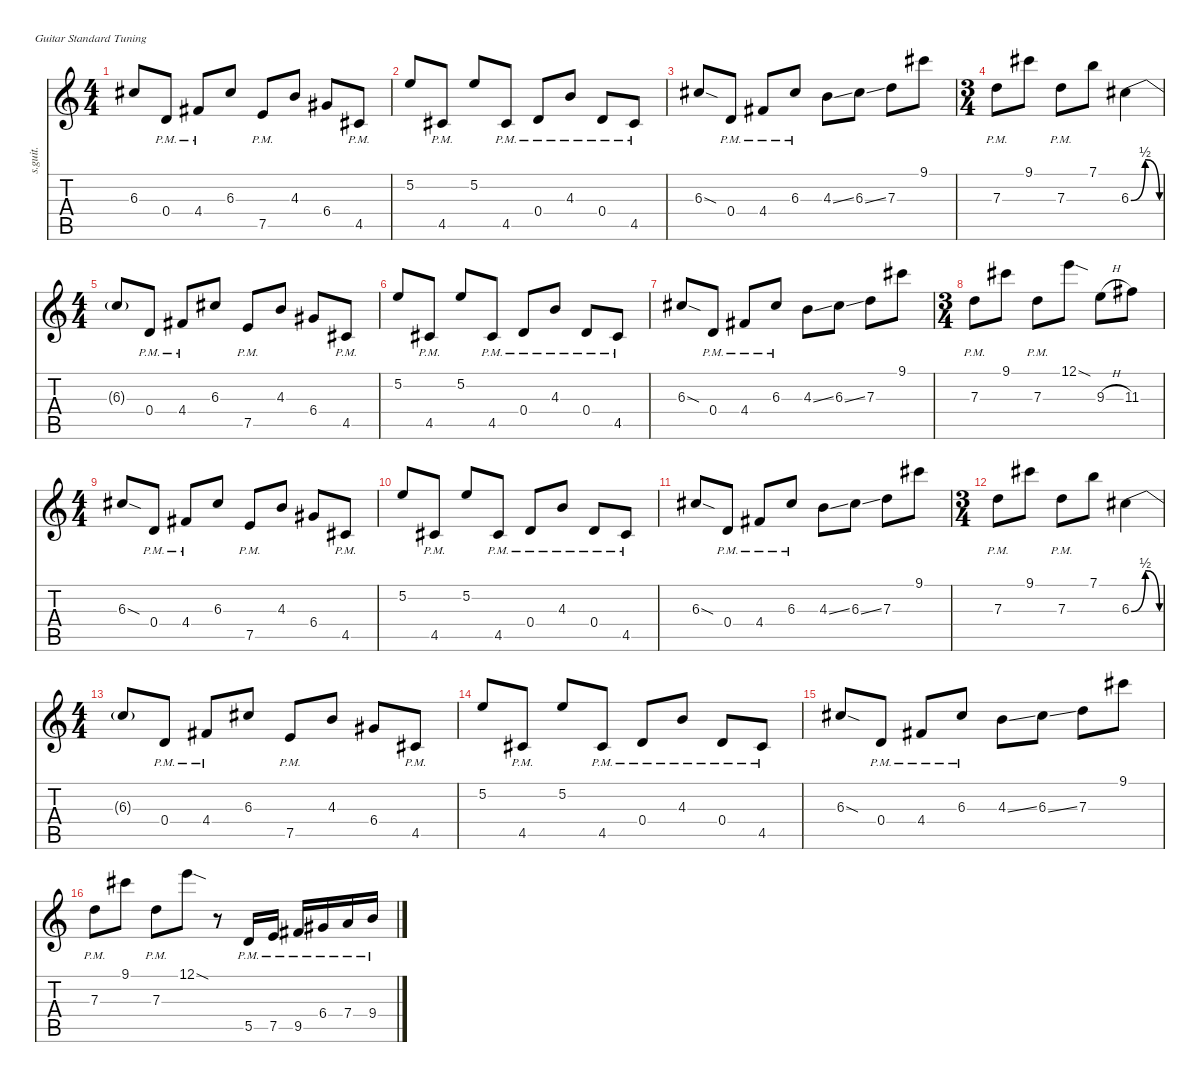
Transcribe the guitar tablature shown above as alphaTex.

\defaultSystemsLayout 4
\hideDynamics
\bracketExtendMode nobrackets
\track ("Mario" "s.guit.") {instrument electricguitarclean}
\staff {score tabs}
\tuning (E4 B3 G3 D3 A2 E2)
\ts (4 4)
\tempo (195 hide)
\clef g2
\ks c
6.3{acc #}.8{dy mf} 0.4{pm}.8 4.4{pm acc #}.8 6.3{acc #}.8 7.5{pm}.8 4.3.8 6.4{acc #}.8 4.5{pm acc #}.8 |
5.2.8 4.5{pm acc #}.8 5.2.8 4.5{pm acc #}.8 0.4{pm}.8 4.3{pm}.8 0.4{pm}.8 4.5{pm acc #}.8 |
6.3{sod acc #}.8 0.4{pm}.8 4.4{pm acc #}.8 6.3{pm acc #}.8 4.3{ss}.8 6.3{ss acc #}.8 7.3.8 9.1{acc #}.8 |
\ts (3 4)
\beaming (8 2 2 2 2)
7.3{pm}.8 9.1{acc #}.8 7.3{pm}.8 7.1.8 6.3{be (bendrelease 0 0 30 2 30 2 60 0) acc #}.4 |
\ts (4 4)
\beaming (8 2 2 2 2)
6.3{t acc #}.8 0.4{pm}.8 4.4{pm acc #}.8 6.3{acc #}.8 7.5{pm}.8 4.3.8 6.4{acc #}.8 4.5{pm acc #}.8 |
5.2.8 4.5{pm acc #}.8 5.2.8 4.5{pm acc #}.8 0.4{pm}.8 4.3{pm}.8 0.4{pm}.8 4.5{pm acc #}.8 |
6.3{sod acc #}.8 0.4{pm}.8 4.4{pm acc #}.8 6.3{pm acc #}.8 4.3{ss}.8 6.3{ss acc #}.8 7.3.8 9.1{acc #}.8 |
\ts (3 4)
\beaming (8 2 2 2 2)
7.3{pm}.8 9.1{acc #}.8 7.3{pm}.8 12.1{sod}.8 9.3{h}.8 11.3{acc #}.8 |
\ts (4 4)
\beaming (8 2 2 2 2)
6.3{sod acc #}.8 0.4{pm}.8 4.4{pm acc #}.8 6.3{acc #}.8 7.5{pm}.8 4.3.8 6.4{acc #}.8 4.5{pm acc #}.8 |
5.2.8 4.5{pm acc #}.8 5.2.8 4.5{pm acc #}.8 0.4{pm}.8 4.3{pm}.8 0.4{pm}.8 4.5{pm acc #}.8 |
6.3{sod acc #}.8 0.4{pm}.8 4.4{pm acc #}.8 6.3{pm acc #}.8 4.3{ss}.8 6.3{ss acc #}.8 7.3.8 9.1{acc #}.8 |
\ts (3 4)
\beaming (8 2 2 2 2)
7.3{pm}.8 9.1{acc #}.8 7.3{pm}.8 7.1.8 6.3{be (bendrelease 0 0 30 2 30 2 60 0) acc #}.4 |
\ts (4 4)
\beaming (8 2 2 2 2)
6.3{t acc #}.8 0.4{pm}.8 4.4{pm acc #}.8 6.3{acc #}.8 7.5{pm}.8 4.3.8 6.4{acc #}.8 4.5{pm acc #}.8 |
5.2.8 4.5{pm acc #}.8 5.2.8 4.5{pm acc #}.8 0.4{pm}.8 4.3{pm}.8 0.4{pm}.8 4.5{pm acc #}.8 |
6.3{sod acc #}.8 0.4{pm}.8 4.4{pm acc #}.8 6.3{pm acc #}.8 4.3{ss}.8 6.3{ss acc #}.8 7.3.8 9.1{acc #}.8 |
7.3{pm}.8 9.1{acc #}.8 7.3{pm}.8 12.1{sod}.8 r.8 5.5{pm}.16 7.5{pm}.16 9.5{pm acc #}.16 6.4{pm acc #}.16 7.4{pm}.16 9.4{pm}.16
